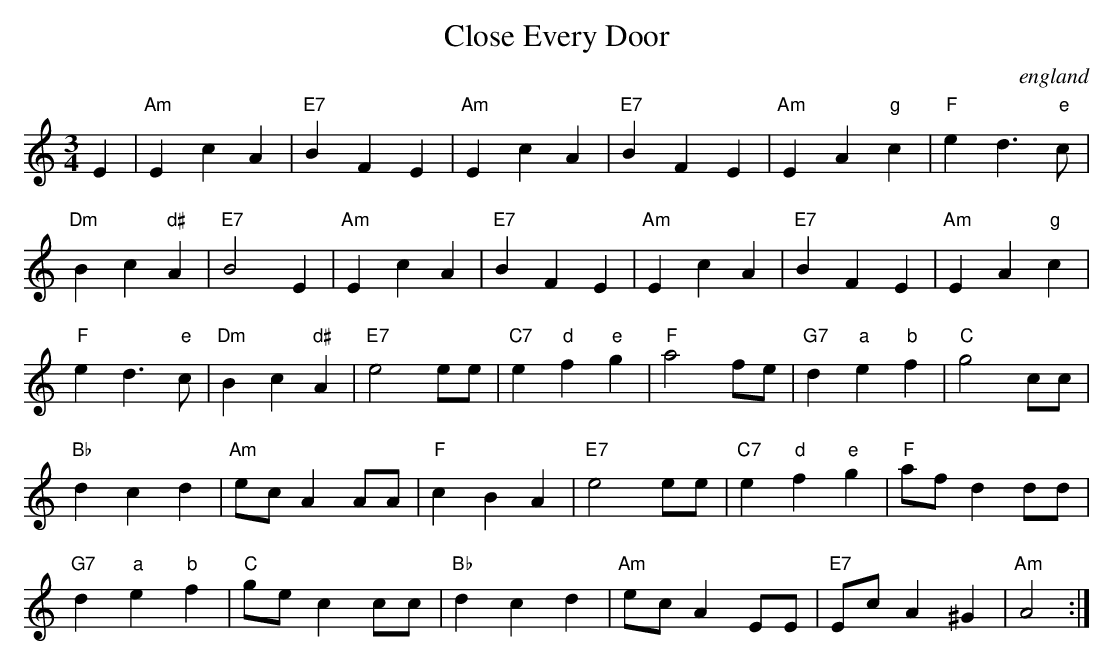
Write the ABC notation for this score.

X:1
T:Close Every Door
O:england
M:3/4
L:1/4
K:Am
E|"Am"EcA|"E7"BFE|"Am"EcA|"E7"BFE|"Am"EA"g"c|"F"ed3/2"e"c/2|
"Dm"Bc"d#"A|"E7"B2E|"Am"EcA|"E7"BFE|"Am"EcA|"E7"BFE|"Am"EA"g"c|
"F"ed3/2"e"c/2|"Dm"Bc"d#"A|"E7"e2e/2e/2|"C7"e"d"f"e"g|"F"a2f/2e/2|\
"G7"d"a"e"b"f|"C"g2c/2c/2|
"Bb"dcd|"Am"e/2c/2AA/2A/2|"F"cBA|"E7"e2e/2e/2|"C7"e"d"f"e"g|"F"a/2f/2dd/2d/2|
"G7"d"a"e"b"f|"C"g/2e/2cc/2c/2|"Bb"dcd|"Am"e/2c/2AE/2E/2|"E7"E/2c/2A^G|"Am"A2\
:|
